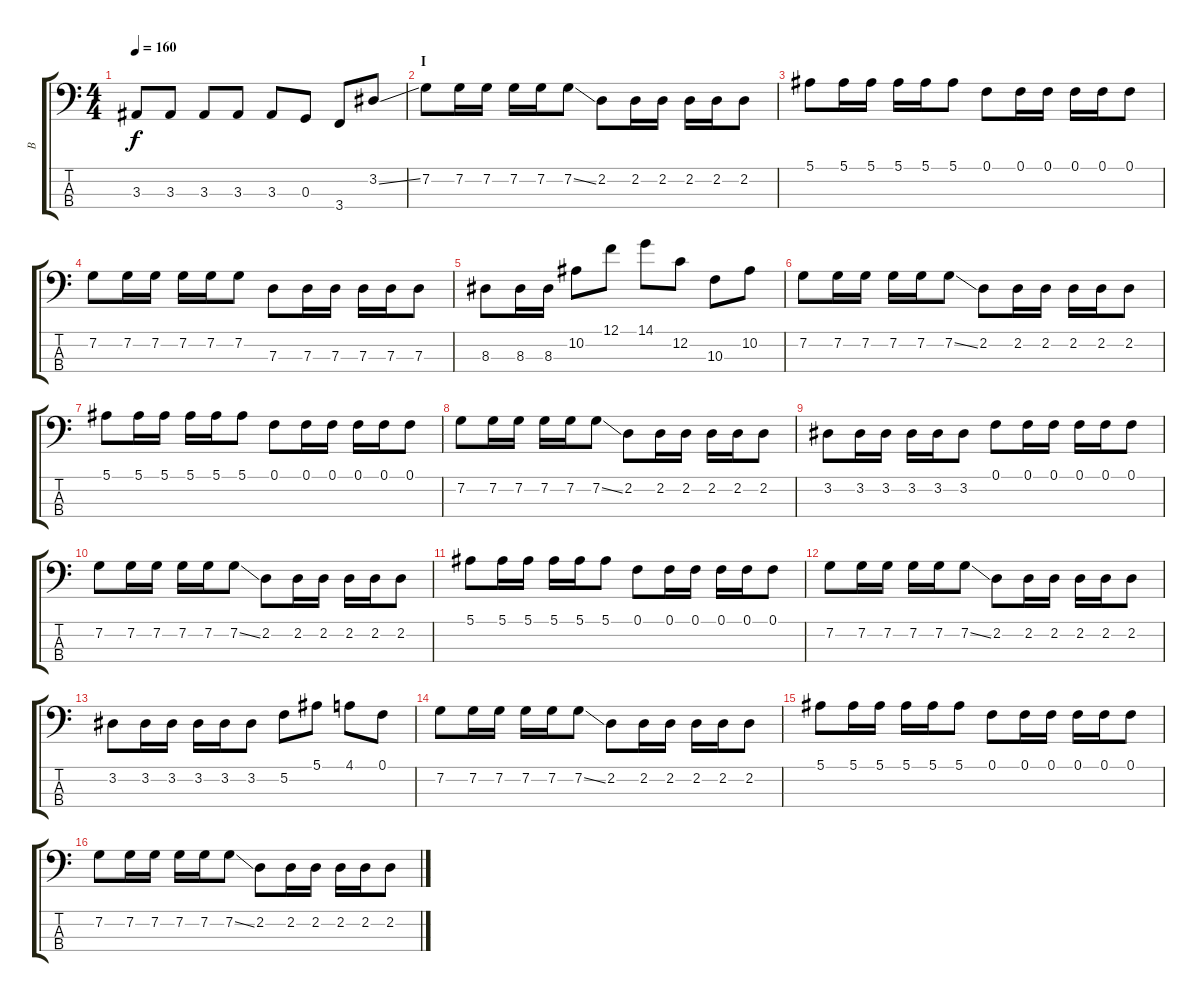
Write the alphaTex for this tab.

\track ("B" "B") {instrument electricbasspick}
\staff {score tabs}
\tuning (F2 C2 G1 D1) {hide}
\ts (4 4)
\tempo 160
\clef f4
\ks c
3.3.8{dy f} 3.3.8 3.3.8 3.3.8 3.3.8 0.3.8 3.4.8 3.2{ss}.8 |
\section ("" "I")
7.2.8 7.2.16 7.2.16 7.2.16 7.2.16 7.2{ss}.8 2.2.8 2.2.16 2.2.16 2.2.16 2.2.16 2.2.8 |
5.1.8 5.1.16 5.1.16 5.1.16 5.1.16 5.1.8 0.1.8 0.1.16 0.1.16 0.1.16 0.1.16 0.1.8 |
7.2.8 7.2.16 7.2.16 7.2.16 7.2.16 7.2.8 7.3.8 7.3.16 7.3.16 7.3.16 7.3.16 7.3.8 |
8.3.8 8.3.16 8.3.16 10.2.8 12.1.8 14.1.8 12.2.8 10.3.8 10.2.8 |
7.2.8 7.2.16 7.2.16 7.2.16 7.2.16 7.2{ss}.8 2.2.8 2.2.16 2.2.16 2.2.16 2.2.16 2.2.8 |
5.1.8 5.1.16 5.1.16 5.1.16 5.1.16 5.1.8 0.1.8 0.1.16 0.1.16 0.1.16 0.1.16 0.1.8 |
7.2.8 7.2.16 7.2.16 7.2.16 7.2.16 7.2{ss}.8 2.2.8 2.2.16 2.2.16 2.2.16 2.2.16 2.2.8 |
3.2.8 3.2.16 3.2.16 3.2.16 3.2.16 3.2.8 0.1.8 0.1.16 0.1.16 0.1.16 0.1.16 0.1.8 |
7.2.8 7.2.16 7.2.16 7.2.16 7.2.16 7.2{ss}.8 2.2.8 2.2.16 2.2.16 2.2.16 2.2.16 2.2.8 |
5.1.8 5.1.16 5.1.16 5.1.16 5.1.16 5.1.8 0.1.8 0.1.16 0.1.16 0.1.16 0.1.16 0.1.8 |
7.2.8 7.2.16 7.2.16 7.2.16 7.2.16 7.2{ss}.8 2.2.8 2.2.16 2.2.16 2.2.16 2.2.16 2.2.8 |
3.2.8 3.2.16 3.2.16 3.2.16 3.2.16 3.2.8 5.2.8 5.1.8 4.1.8 0.1.8 |
7.2.8 7.2.16 7.2.16 7.2.16 7.2.16 7.2{ss}.8 2.2.8 2.2.16 2.2.16 2.2.16 2.2.16 2.2.8 |
5.1.8 5.1.16 5.1.16 5.1.16 5.1.16 5.1.8 0.1.8 0.1.16 0.1.16 0.1.16 0.1.16 0.1.8 |
7.2.8 7.2.16 7.2.16 7.2.16 7.2.16 7.2{ss}.8 2.2.8 2.2.16 2.2.16 2.2.16 2.2.16 2.2.8
